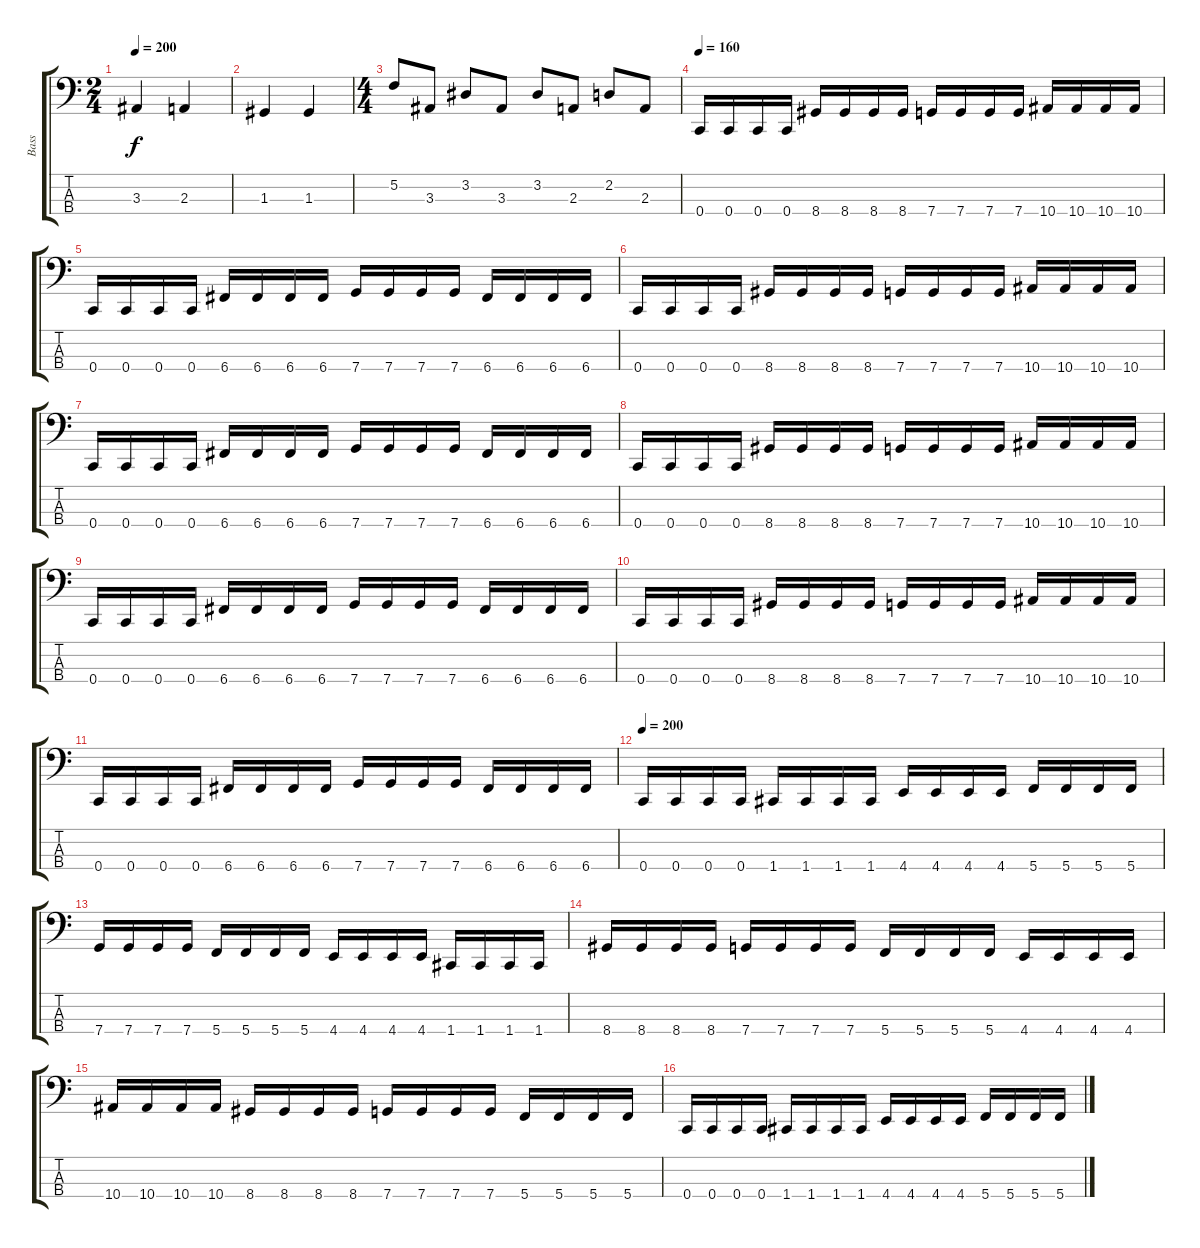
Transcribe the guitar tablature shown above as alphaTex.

\track ("Bass" "Bass") {instrument electricbasspick}
\staff {score tabs}
\tuning (F2 C2 G1 C1) {hide}
\ts (2 4)
\tempo 200
\clef f4
\ks c
3.3.4{dy f} 2.3.4 |
1.3.4 1.3.4 |
\ts (4 4)
5.2.8 3.3.8 3.2.8 3.3.8 3.2.8 2.3.8 2.2.8 2.3.8 |
\tempo 160
0.4.16 0.4.16 0.4.16 0.4.16 8.4.16 8.4.16 8.4.16 8.4.16 7.4.16 7.4.16 7.4.16 7.4.16 10.4.16 10.4.16 10.4.16 10.4.16 |
0.4.16 0.4.16 0.4.16 0.4.16 6.4.16 6.4.16 6.4.16 6.4.16 7.4.16 7.4.16 7.4.16 7.4.16 6.4.16 6.4.16 6.4.16 6.4.16 |
0.4.16 0.4.16 0.4.16 0.4.16 8.4.16 8.4.16 8.4.16 8.4.16 7.4.16 7.4.16 7.4.16 7.4.16 10.4.16 10.4.16 10.4.16 10.4.16 |
0.4.16 0.4.16 0.4.16 0.4.16 6.4.16 6.4.16 6.4.16 6.4.16 7.4.16 7.4.16 7.4.16 7.4.16 6.4.16 6.4.16 6.4.16 6.4.16 |
0.4.16 0.4.16 0.4.16 0.4.16 8.4.16 8.4.16 8.4.16 8.4.16 7.4.16 7.4.16 7.4.16 7.4.16 10.4.16 10.4.16 10.4.16 10.4.16 |
0.4.16 0.4.16 0.4.16 0.4.16 6.4.16 6.4.16 6.4.16 6.4.16 7.4.16 7.4.16 7.4.16 7.4.16 6.4.16 6.4.16 6.4.16 6.4.16 |
0.4.16 0.4.16 0.4.16 0.4.16 8.4.16 8.4.16 8.4.16 8.4.16 7.4.16 7.4.16 7.4.16 7.4.16 10.4.16 10.4.16 10.4.16 10.4.16 |
0.4.16 0.4.16 0.4.16 0.4.16 6.4.16 6.4.16 6.4.16 6.4.16 7.4.16 7.4.16 7.4.16 7.4.16 6.4.16 6.4.16 6.4.16 6.4.16 |
\tempo 200
0.4.16 0.4.16 0.4.16 0.4.16 1.4.16 1.4.16 1.4.16 1.4.16 4.4.16 4.4.16 4.4.16 4.4.16 5.4.16 5.4.16 5.4.16 5.4.16 |
7.4.16 7.4.16 7.4.16 7.4.16 5.4.16 5.4.16 5.4.16 5.4.16 4.4.16 4.4.16 4.4.16 4.4.16 1.4.16 1.4.16 1.4.16 1.4.16 |
8.4.16 8.4.16 8.4.16 8.4.16 7.4.16 7.4.16 7.4.16 7.4.16 5.4.16 5.4.16 5.4.16 5.4.16 4.4.16 4.4.16 4.4.16 4.4.16 |
10.4.16 10.4.16 10.4.16 10.4.16 8.4.16 8.4.16 8.4.16 8.4.16 7.4.16 7.4.16 7.4.16 7.4.16 5.4.16 5.4.16 5.4.16 5.4.16 |
0.4.16 0.4.16 0.4.16 0.4.16 1.4.16 1.4.16 1.4.16 1.4.16 4.4.16 4.4.16 4.4.16 4.4.16 5.4.16 5.4.16 5.4.16 5.4.16
